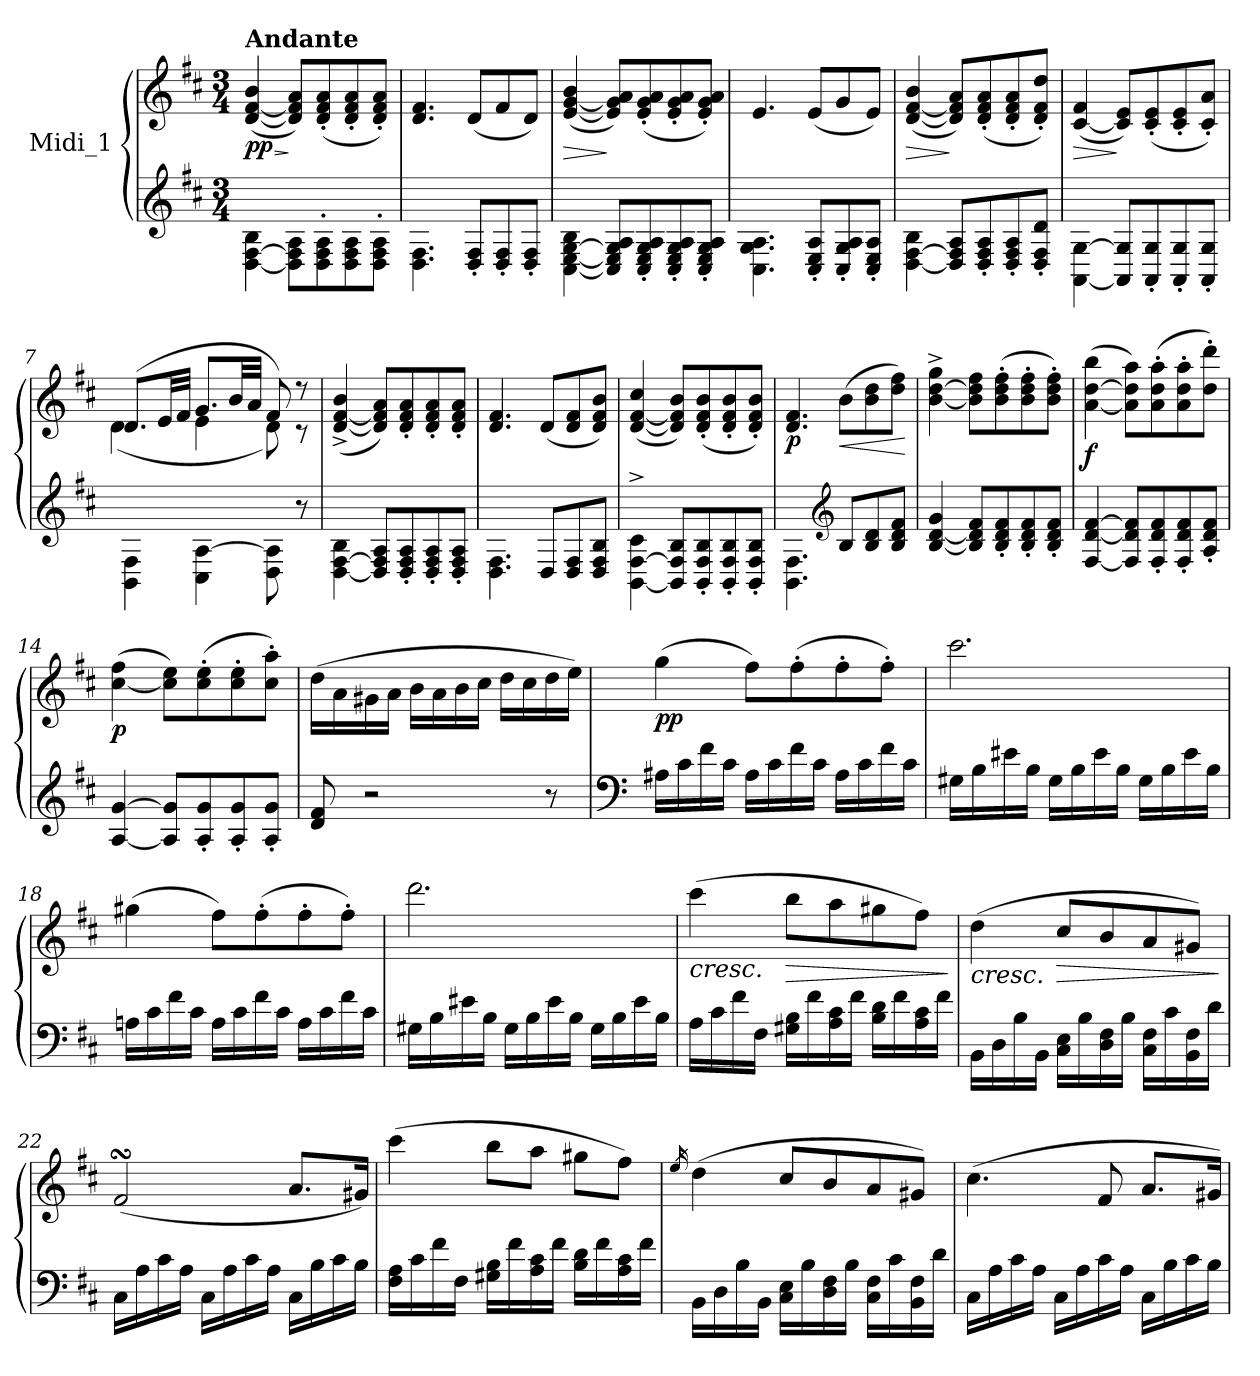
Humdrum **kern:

**kern	**kern	**dynam
*part1	*part1	*part1
*staff2	*staff1	*staff1/2
*I"Midi_1	*	*
*clefG2	*clefG2	*
*k[f#c#]	*k[f#c#]	*
*D:	*D:	*
*M3/4	*M3/4	*
*MM85	*MM85	*
=1	=1	=1
!	!LO:TX:a:B:t=Andante	!
!	!	!LO:HP:b
!	!	!LO:DY:n=1:b
[4D\ [4F#\ 4B\	(>[4d/ [4f#/ 4b/	> pp
8D\] 8F#\] 8A\L	8d/] 8f#/] 8a/L)	]
8D\' 8F#\' 8A\'	(<8d/' 8f#/' 8a/'	.
8D\ 8F#\ 8A\	8d/' 8f#/' 8a/'	.
8D\' 8F#\' 8A\'J	8d/' 8f#/' 8a/'J)	.
=2	=2	=2
4.D\ 4.F#\	4.d/ 4.f#/	.
8D/' 8F#/'L	(<8d/L	.
8D/' 8F#/'	8f#/	.
8D/' 8F#/'J	8d/J)	.
=3	=3	=3
!	!	!LO:HP:b
[4C#\ [4E\ [4G\ 4B\	(>[4e/ [4g/ 4b/	>
8C#/] 8E/] 8G/] 8A/L	8e/] 8g/] 8a/L)	]
8C#/' 8E/' 8G/' 8A/'	(<8e/' 8g/' 8a/'	.
8C#/' 8E/' 8G/' 8A/'	8e/' 8g/' 8a/'	.
8C#/' 8E/' 8G/' 8A/'J	8e/' 8g/' 8a/'J)	.
=4	=4	=4
4.C#\ 4.G\ 4.A\	4.e/	.
8C#/' 8E/' 8A/'L	(<8e/L	.
8C#/' 8G/' 8A/'	8g/	.
8C#/' 8E/' 8A/'J	8e/J)	.
=5	=5	=5
!	!	!LO:HP:b
[4D\ [4F#\ 4B\	(>[4d/ [4f#/ 4b/	>
8D/] 8F#/] 8A/L	8d/] 8f#/] 8a/L)	]
8D/' 8F#/' 8A/'	(<8d/' 8f#/' 8a/'	.
8D/' 8F#/' 8A/'	8d/' 8f#/' 8a/'	.
8D/' 8F#/' 8d/'J	8d/' 8f#/' 8dd/'J)	.
=6	=6	=6
!	!	!LO:HP:b
[4AA\ [4G\	(>[4c#/ 4f#/	>
8AA/] 8G/]L	8c#/] 8e/L)	]
8AA/' 8G/'	(<8c#/' 8e/'	.
8AA/' 8G/'	8c#/' 8e/'	.
8AA/' 8G/'J	8c#/' 8a/'J)	.
!!LO:LB:g=z
=7	=7	=7
*	*MM85	*
*	*^	*
4BB\ 4F#\	(>8.d/L	(<4d\	.
.	32e/LL	.	.
.	32f#/JJJ	.	.
4C#\ [4A\	8.g/L	4e\	.
.	32b/LL	.	.
.	32a/JJJ	.	.
8D\ 8A\]	8f#/)	8d\)	.
8r	8r	8r	.
*	*v	*v	*
=8	=8	=8
[4D\ [4F#\ 4B\	(>[4d/^ [4f#/^ 4b/^	.
8D/] 8F#/] 8A/L	8d/] 8f#/] 8a/L)	.
8D/' 8F#/' 8A/'	8d/' 8f#/' 8a/'	.
8D/' 8F#/' 8A/'	8d/' 8f#/' 8a/'	.
8D/' 8F#/' 8A/'J	8d/' 8f#/' 8a/'J	.
=9	=9	=9
4.D\ 4.F#\	4.d/ 4.f#/	.
8D/L	(<8d/L	.
8D/ 8F#/	8d/ 8f#/	.
8D/ 8F#/ 8B/J	8d/ 8f#/ 8b/J)	.
=10	=10	=10
[4BB\^ [4F#\^ 4c#\^	(>[4d/ [4f#/ 4cc#/	.
8BB/] 8F#/] 8B/L	8d/] 8f#/] 8b/L)	.
8BB/' 8F#/' 8B/'	(>8d/' 8f#/' 8b/'	.
8BB/' 8F#/' 8B/'	8d/' 8f#/' 8b/'	.
8BB/' 8F#/' 8B/'J	8d/' 8f#/' 8b/'J)	.
=11	=11	=11
!	!	!LO:DY:b
4.BB\ 4.F#\	4.d/ 4.f#/	p
*clefG2	*	*
!	!	!LO:HP:b
8B/L	(>8b\L	<
8B/ 8d/	8b\ 8dd\	.
8B/ 8d/ 8f#/J	8dd\ 8ff#\J)	.
.	.	[
=12	=12	=12
[4B/ [4d/ 4g/	[4b\^ [4dd\^ 4gg\^	.
8B/] 8d/] 8f#/L	8b\] 8dd\] 8ff#\L	.
8B/' 8d/' 8f#/'	(>8b\' 8dd\' 8ff#\'	.
8B/' 8d/' 8f#/'	8b\' 8dd\' 8ff#\'	.
8B/' 8d/' 8f#/'J	8b\' 8dd\' 8ff#\'J)	.
!!LO:LB:g=z
=13	=13	=13
!	!	!LO:DY:b
[4F#/ [4d/ [4f#/	(>[4a\ [4dd\ 4bb\	f
8F#/] 8d/] 8f#/]L	8a\] 8dd\] 8aa\L)	.
8F#/' 8d/' 8f#/'	(>8a\' 8dd\' 8aa\'	.
8F#/' 8d/' 8f#/'	8a\' 8dd\' 8aa\'	.
8A/' 8d/' 8f#/'J	8dd\' 8ddd\'J)	.
=14	=14	=14
!	!	!LO:DY:b
[4A/ [4g/	(>[4cc#\ 4ff#\	p
8A/] 8g/]L	8cc#\] 8ee\L)	.
8A/' 8g/'	(>8cc#\' 8ee\'	.
8A/' 8g/'	8cc#\' 8ee\'	.
8A/' 8g/'J	8cc#\' 8aa\'J)	.
=15	=15	=15
*	*MM85	*
8d/ 8f#/	(>16dd\LL	.
.	16a\	.
2r	16g#X\	.
.	16a\JJ	.
.	16b\LL	.
.	16a\	.
.	16b\	.
.	16cc#\JJ	.
.	16dd\LL	.
.	16cc#\	.
8r	16dd\	.
.	16ee\JJ)	.
=16	=16	=16
*clefF4	*	*
!	!	!LO:DY:b
16A#X\LL	(>4gg\	pp
16c#\	.	.
16f#\	.	.
16c#\JJ	.	.
16A#\LL	8ff#\L)	.
16c#\	.	.
16f#\	(>8ff#'\	.
16c#\JJ	.	.
16A#\LL	8ff#'\	.
16c#\	.	.
16f#\	8ff#'\J)	.
16c#\JJ	.	.
!!LO:LB:g=z
=17	=17	=17
16G#X\LL	2.ccc#\	.
16B\	.	.
16e#X\	.	.
16B\JJ	.	.
16G#\LL	.	.
16B\	.	.
16e#\	.	.
16B\JJ	.	.
16G#\LL	.	.
16B\	.	.
16e#\	.	.
16B\JJ	.	.
=18	=18	=18
16Ani\LL	(>4gg#X\	.
16c#\	.	.
16f#\	.	.
16c#\JJ	.	.
16A\LL	8ff#\L)	.
16c#\	.	.
16f#\	(>8ff#'\	.
16c#\JJ	.	.
16A\LL	8ff#'\	.
16c#\	.	.
16f#\	8ff#'\J)	.
16c#\JJ	.	.
=19	=19	=19
*	*MM85	*
16G#X\LL	2.ddd\	.
16B\	.	.
16e#X\	.	.
16B\JJ	.	.
16G#\LL	.	.
16B\	.	.
16e#\	.	.
16B\JJ	.	.
16G#\LL	.	.
16B\	.	.
16e#\	.	.
16B\JJ	.	.
!!LO:LB:g=z
=20	=20	=20
!	!	!LO:HP:b
16A\LL	(>4ccc#\	<
16c#\	.	.
16f#\	.	.
16F#\JJ	.	.
!	!	!LO:HP:b
16G#X\ 16B\LL	8bb\L	>
16f#\	.	.
16A\ 16c#\	8aa\	[
16f#\JJ	.	.
16B\ 16d\LL	8gg#X\	.
16f#\	.	.
16A\ 16c#\	8ff#\J)	.
16f#\JJ	.	.
.	.	]
=21	=21	=21
!	!	!LO:HP:b
16BB\LL	(>4dd\	<
16D\	.	.
16B\	.	.
16BB\JJ	.	.
!	!	!LO:HP:b
16C#\ 16E\LL	8cc#/L	>
16B\	.	.
16D\ 16F#\	8b/	[
16B\JJ	.	.
16C#\ 16F#\LL	8a/	.
16c#\	.	.
16BB\ 16F#\	8g#X/J)	.
16d\JJ	.	.
.	.	]
=22	=22	=22
16C#\LL	(<2f#sSsS/	.
16A\	.	.
16c#\	.	.
16A\JJ	.	.
16C#\LL	.	.
16A\	.	.
16c#\	.	.
16A\JJ	.	.
16C#\LL	8.a/L	.
16B\	.	.
16c#\	.	.
16B\JJ	16g#X/Jk)	.
!!LO:LB:g=z
=23	=23	=23
*	*MM85	*
16F#\ 16A\LL	(>4ccc#\	.
16c#\	.	.
16f#\	.	.
16F#\JJ	.	.
16G#X\ 16B\LL	8bb\L	.
16f#\	.	.
16A\ 16c#\	8aa\J	.
16f#\JJ	.	.
16B\ 16d\LL	8gg#X\L	.
16f#\	.	.
16A\ 16c#\	8ff#\J)	.
16f#\JJ	.	.
=24	=24	=24
.	16qee/	.
16BB\LL	(>4dd\	.
16D\	.	.
16B\	.	.
16BB\JJ	.	.
16C#\ 16E\LL	8cc#/L	.
16B\	.	.
16D\ 16F#\	8b/	.
16B\JJ	.	.
16C#\ 16F#\LL	8a/	.
16c#\	.	.
16BB\ 16F#\	8g#X/J)	.
16d\JJ	.	.
=25	=25	=25
16C#\LL	(>4.cc#\	.
16A\	.	.
16c#\	.	.
16A\JJ	.	.
16C#\LL	.	.
16A\	.	.
16c#\	8f#/	.
16A\JJ	.	.
16C#\LL	8.a/L	.
16B\	.	.
16c#\	.	.
16B\JJ	16g#X/Jk)	.
=	=	=
*-	*-	*-
